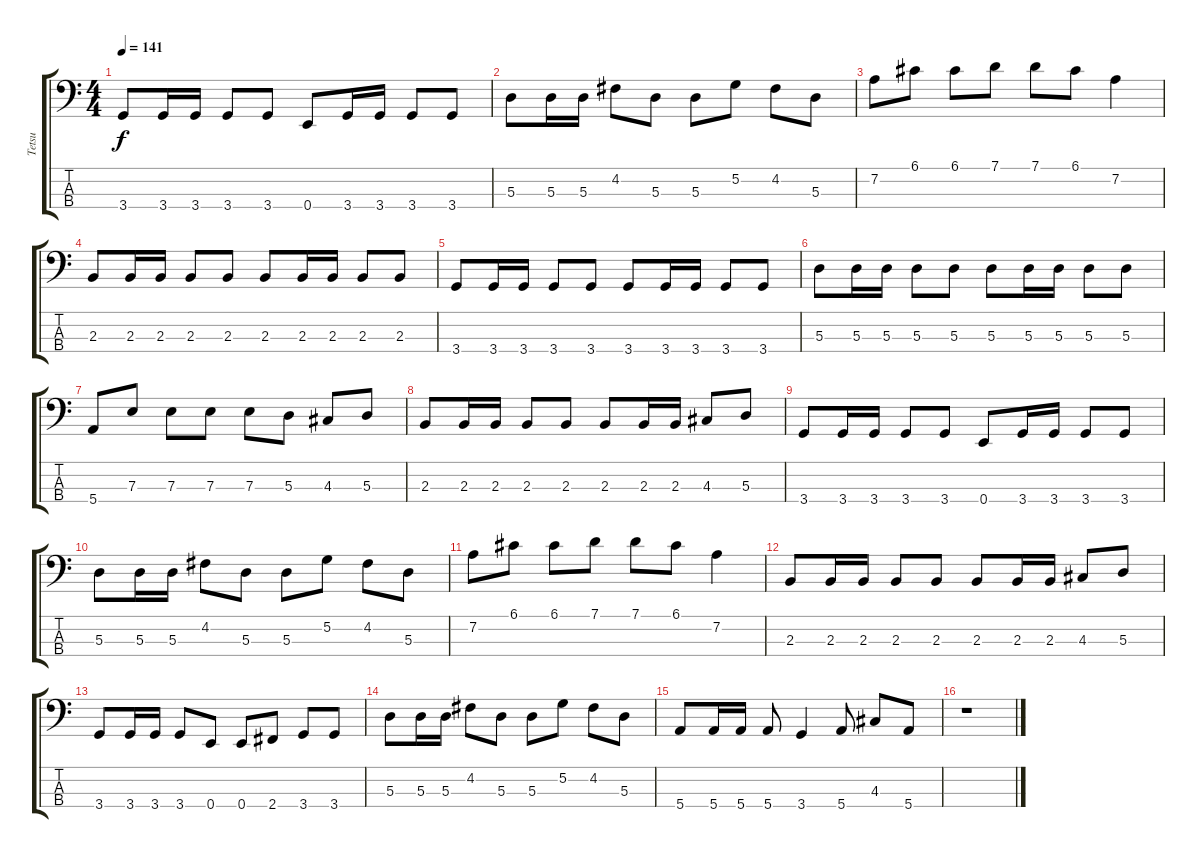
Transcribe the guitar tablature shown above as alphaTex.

\track ("Tetsu" "Tetsu") {instrument electricbassfinger}
\staff {score tabs}
\tuning (G2 D2 A1 E1) {hide}
\ts (4 4)
\tempo 141
\clef f4
\ks c
3.4.8{dy f} 3.4.16 3.4.16 3.4.8 3.4.8 0.4.8 3.4.16 3.4.16 3.4.8 3.4.8 |
5.3.8 5.3.16 5.3.16 4.2.8 5.3.8 5.3.8 5.2.8 4.2.8 5.3.8 |
7.2.8 6.1.8 6.1.8 7.1.8 7.1.8 6.1.8 7.2.4 |
2.3.8 2.3.16 2.3.16 2.3.8 2.3.8 2.3.8 2.3.16 2.3.16 2.3.8 2.3.8 |
3.4.8 3.4.16 3.4.16 3.4.8 3.4.8 3.4.8 3.4.16 3.4.16 3.4.8 3.4.8 |
5.3.8 5.3.16 5.3.16 5.3.8 5.3.8 5.3.8 5.3.16 5.3.16 5.3.8 5.3.8 |
5.4.8 7.3.8 7.3.8 7.3.8 7.3.8 5.3.8 4.3.8 5.3.8 |
2.3.8 2.3.16 2.3.16 2.3.8 2.3.8 2.3.8 2.3.16 2.3.16 4.3.8 5.3.8 |
3.4.8 3.4.16 3.4.16 3.4.8 3.4.8 0.4.8 3.4.16 3.4.16 3.4.8 3.4.8 |
5.3.8 5.3.16 5.3.16 4.2.8 5.3.8 5.3.8 5.2.8 4.2.8 5.3.8 |
7.2.8 6.1.8 6.1.8 7.1.8 7.1.8 6.1.8 7.2.4 |
2.3.8 2.3.16 2.3.16 2.3.8 2.3.8 2.3.8 2.3.16 2.3.16 4.3.8 5.3.8 |
3.4.8 3.4.16 3.4.16 3.4.8 0.4.8 0.4.8 2.4.8 3.4.8 3.4.8 |
5.3.8 5.3.16 5.3.16 4.2.8 5.3.8 5.3.8 5.2.8 4.2.8 5.3.8 |
5.4.8 5.4.16 5.4.16 5.4.8 3.4.4 5.4.8 4.3.8 5.4.8 |
r.1
